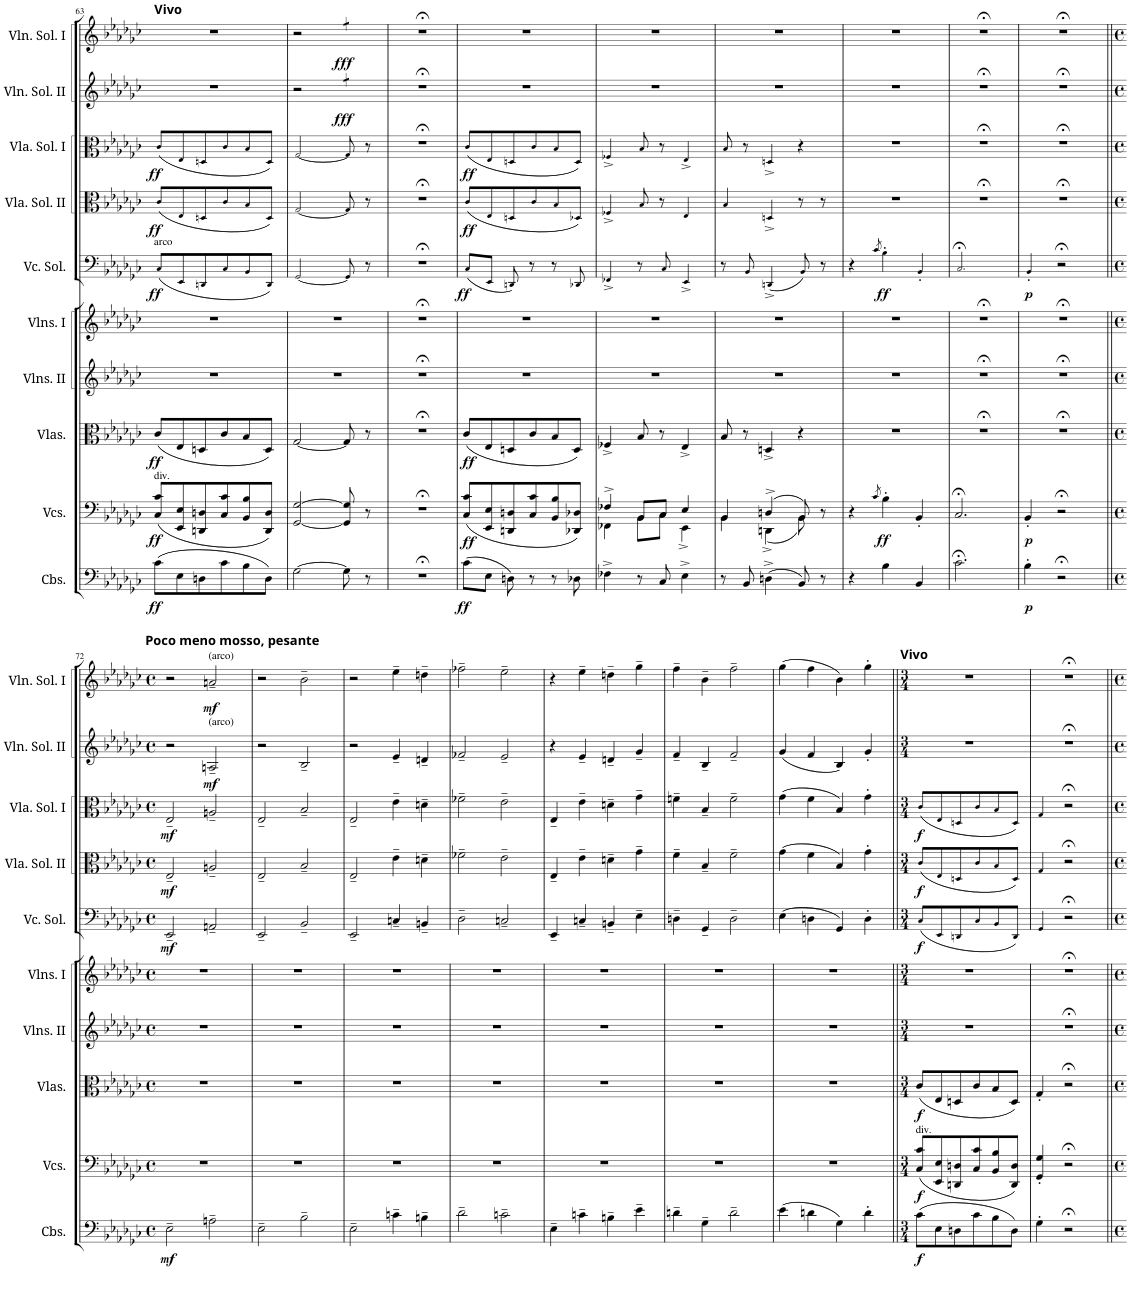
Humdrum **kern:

**kern	**dynam	**kern	**dynam	**kern	**dynam	**kern	**kern	**kern	**dynam	**kern	**dynam	**kern	**dynam	**kern	**dynam	**kern	**dynam
*part10	*part10	*part9	*part9	*part8	*part8	*part7	*part6	*part5	*part5	*part4	*part4	*part3	*part3	*part2	*part2	*part1	*part1
*staff10	*staff10	*staff9	*staff9	*staff8	*staff8	*staff7	*staff6	*staff5	*staff5	*staff4	*staff4	*staff3	*staff3	*staff2	*staff2	*staff1	*staff1
*I"Contrabasses	*	*I"Violoncellos	*	*I"Violas	*	*I"Violins II	*I"Violins I	*I"Violoncello Solo	*	*I"Viola Solo II	*	*I"Viola Solo I	*	*I"Violin Solo II	*	*I"Violin Solo I	*
*I'Cbs.	*	*I'Vcs.	*	*I'Vlas.	*	*I'Vlns. II	*I'Vlns. I	*I'Vc. Sol.	*	*I'Vla. Sol. II	*	*I'Vla. Sol. I	*	*I'Vln. Sol. II	*	*I'Vln. Sol. I	*
!!LO:PB:g=z
*clefF4	*	*clefF4	*	*clefC3	*	*clefG2	*clefG2	*clefF4	*	*clefC3	*	*clefC3	*	*clefG2	*	*clefG2	*
*Trd7c12	*	*	*	*	*	*	*	*	*	*	*	*	*	*	*	*	*
*k[b-e-a-d-g-c-]	*	*k[b-e-a-d-g-c-]	*	*k[b-e-a-d-g-c-]	*	*k[b-e-a-d-g-c-]	*k[b-e-a-d-g-c-]	*k[b-e-a-d-g-c-]	*	*k[b-e-a-d-g-c-]	*	*k[b-e-a-d-g-c-]	*	*k[b-e-a-d-g-c-]	*	*k[b-e-a-d-g-c-]	*
*M3/4	*	*M3/4	*	*M3/4	*	*M3/4	*M3/4	*M3/4	*	*M3/4	*	*M3/4	*	*M3/4	*	*M3/4	*
=63	=63	=63	=63	=63	=63	=63	=63	=63	=63	=63	=63	=63	=63	=63	=63	=63	=63
!	!	!	!	!	!	!	!	!	!	!	!	!	!	!	!	!LO:TX:a:B:t=Vivo	!
!	!	!	!	!	!	!	!	!LO:TX:a:t=arco	!	!	!	!	!	!	!	!	!
!	!	!LO:TX:a:t=div.	!	!	!	!	!	!	!	!	!	!	!	!	!	!	!
!	!LO:DY:b	!	!LO:DY:b	!	!LO:DY:b	!	!	!	!LO:DY:b	!	!LO:DY:b	!	!LO:DY:b	!	!	!	!
(8c-\L	ff	(8C-/ 8c-/L	ff	(8c-/L	ff	2.r	2.r	(8C-/L	ff	(8c-/L	ff	(8c-/L	ff	2.r	.	2.r	.
8E-\	.	8EE-/ 8E-/	.	8E-/	.	.	.	8EE-/	.	8E-/	.	8E-/	.	.	.	.	.
8Dn\	.	8DDn/ 8Dn/	.	8Dn/	.	.	.	8DDn/	.	8Dn/	.	8Dn/	.	.	.	.	.
8c-\	.	8C-/ 8c-/	.	8c-/	.	.	.	8C-/	.	8c-/	.	8c-/	.	.	.	.	.
8B-\	.	8BB-/ 8B-/	.	8B-/	.	.	.	8BB-/	.	8B-/	.	8B-/	.	.	.	.	.
8D\J)	.	8DD/ 8D/J)	.	8D/J)	.	.	.	8DD/J)	.	8D/J)	.	8D/J)	.	.	.	.	.
=64	=64	=64	=64	=64	=64	=64	=64	=64	=64	=64	=64	=64	=64	=64	=64	=64	=64
[2G-\	.	[2GG-/ [2G-/	.	[2G-/	.	2.r	2.r	2GG-/	.	2G-/	.	2G-/	.	2r	.	2r	.
!	!	!	!	!	!	!	!	!	!	!	!	!	!	!	!LO:DY:b	!	!LO:DY:b
8G-\]	.	8GG-/] 8G-/]	.	8G-/]	.	.	.	8GG-/	.	8G-/	.	8G-/	.	4ryy	fff	4ryy	fff
8r	.	8r	.	8r	.	.	.	8r	.	8r	.	8r	.	.	.	.	.
=65	=65	=65	=65	=65	=65	=65	=65	=65	=65	=65	=65	=65	=65	=65	=65	=65	=65
2.r;<	.	2.r;<	.	2.r;<	.	2.r;<	2.r;<	2.r;<	.	2.r;<	.	2.r;<	.	2.r;<	.	2.r;<	.
=66	=66	=66	=66	=66	=66	=66	=66	=66	=66	=66	=66	=66	=66	=66	=66	=66	=66
!	!LO:DY:b	!	!LO:DY:b	!	!LO:DY:b	!	!	!	!LO:DY:b	!	!LO:DY:b	!	!LO:DY:b	!	!	!	!
(8c-\L	ff	(8C-/ 8c-/L	ff	(8c-/L	ff	2.r	2.r	(8C-/L	ff	(8c-/L	ff	(8c-/L	ff	2.r	.	2.r	.
8E-\J	.	8EE-/ 8E-/	.	8E-/	.	.	.	8EE-/J	.	8E-/	.	8E-/	.	.	.	.	.
8Dn\)	.	8DDn/ 8Dn/	.	8Dn/	.	.	.	8DDn/)	.	8Dn/	.	8Dn/	.	.	.	.	.
8r	.	8C-/ 8c-/	.	8c-/	.	.	.	8r	.	8c-/	.	8c-/	.	.	.	.	.
8r	.	8BB-/ 8B-/	.	8B-/	.	.	.	8r	.	8B-/	.	8B-/	.	.	.	.	.
8D-X\	.	8DD-X/ 8D-X/J)	.	8D/J)	.	.	.	8DD-X/	.	8D-X/J)	.	8D/J)	.	.	.	.	.
=67	=67	=67	=67	=67	=67	=67	=67	=67	=67	=67	=67	=67	=67	=67	=67	=67	=67
*	*	*^	*	*	*	*	*	*	*	*	*	*	*	*	*	*	*
4F-X^\	.	4F-X^/	4FF-X\	.	4F-X^/	.	2.r	2.r	4FF-X^/	.	4F-X^/	.	4F-X^/	.	2.r	.	2.r	.
8r	.	8BB-/L	8BB-\L	.	8B-/	.	.	.	8r	.	8B-/	.	8B-/	.	.	.	.	.
8C-/	.	8C-/J	8C-\J	.	8r	.	.	.	8C-/	.	8r	.	8r	.	.	.	.	.
4E-^\	.	4E-/	4EE-^\	.	4E-^/	.	.	.	4EE-^/	.	4E-/	.	4E-^/	.	.	.	.	.
=68	=68	=68	=68	=68	=68	=68	=68	=68	=68	=68	=68	=68	=68	=68	=68	=68	=68	=68
8r	.	4BB-/	4BB-\	.	8B-/	.	2.r	2.r	8r	.	4B-/	.	8B-/	.	2.r	.	2.r	.
8BB-/	.	.	.	.	8r	.	.	.	8BB-/	.	.	.	8r	.	.	.	.	.
(4Dn^\	.	(4Dn^/	(4DDn^\	.	4Dn^/	.	.	.	(4DDn^/	.	4Dn^/	.	4Dn^/	.	.	.	.	.
8BB-/)	.	8BB-/)	8BB-\)	.	4r	.	.	.	8BB-/)	.	8r	.	4r	.	.	.	.	.
8r	.	8r	8ryy	.	.	.	.	.	8r	.	8r	.	.	.	.	.	.	.
*	*	*v	*v	*	*	*	*	*	*	*	*	*	*	*	*	*	*	*
=69	=69	=69	=69	=69	=69	=69	=69	=69	=69	=69	=69	=69	=69	=69	=69	=69	=69
4r	.	4r	.	2.r	.	2.r	2.r	4r	.	2.r	.	2.r	.	2.r	.	2.r	.
.	.	8qc-/	.	.	.	.	.	8qc-/	.	.	.	.	.	.	.	.	.
!	!	!	!LO:DY:b	!	!	!	!	!	!LO:DY:b	!	!	!	!	!	!	!	!
4B-\	.	4B-'\	ff	.	.	.	.	4B-'!\	ff	.	.	.	.	.	.	.	.
4BB-/	.	4BB-'/	.	.	.	.	.	4BB-'!/	.	.	.	.	.	.	.	.	.
=70	=70	=70	=70	=70	=70	=70	=70	=70	=70	=70	=70	=70	=70	=70	=70	=70	=70
2.c-;<\	.	2.C-;</	.	2.r;<	.	2.r;<	2.r;<	2.C-;<!/	.	2.r;<	.	2.r;<	.	2.r;<	.	2.r;<	.
=71	=71	=71	=71	=71	=71	=71	=71	=71	=71	=71	=71	=71	=71	=71	=71	=71	=71
!	!LO:DY:b	!	!LO:DY:b	!	!	!	!	!	!LO:DY:b	!	!	!	!	!	!	!	!
4B-'\	p	4BB-'/	p	2.r;<	.	2.r;<	2.r;<	4BB-'!/	p	2.r;<	.	2.r;<	.	2.r;<	.	2.r;<	.
2r;<	.	2r;<	.	.	.	.	.	2r;<	.	.	.	.	.	.	.	.	.
!!LO:LB:g=z
=72||	=72||	=72||	=72||	=72||	=72||	=72||	=72||	=72||	=72||	=72||	=72||	=72||	=72||	=72||	=72||	=72||	=72||
*M4/4	*	*M4/4	*	*M4/4	*	*M4/4	*M4/4	*M4/4	*	*M4/4	*	*M4/4	*	*M4/4	*	*M4/4	*
*met(c)	*	*met(c)	*	*met(c)	*	*met(c)	*met(c)	*met(c)	*	*met(c)	*	*met(c)	*	*met(c)	*	*met(c)	*
!	!	!	!	!	!	!	!	!	!	!	!	!	!	!	!	!LO:TX:a:B:t=Poco meno mosso, pesante	!
!	!LO:DY:b	!	!	!	!	!	!	!	!LO:DY:b	!	!LO:DY:b	!	!LO:DY:b	!	!	!	!
2E-~\	mf	1r	.	1r	.	1r	1r	2EE-~/	mf	2E-~/	mf	2E-~/	mf	2r	.	2r	.
!	!	!	!	!	!	!	!	!	!	!	!	!	!	!	!	!LO:TX:a:t=(arco)	!
!	!	!	!	!	!	!	!	!	!	!	!	!	!	!LO:TX:a:t=(arco)	!	!	!
!	!	!	!	!	!	!	!	!	!	!	!	!	!	!	!LO:DY:b	!	!LO:DY:b
2An~\	.	.	.	.	.	.	.	2AAn~/	.	2An~/	.	2An~/	.	2An~/	mf	2an~/	mf
=73	=73	=73	=73	=73	=73	=73	=73	=73	=73	=73	=73	=73	=73	=73	=73	=73	=73
2E-~\	.	1r	.	1r	.	1r	1r	2EE-~/	.	2E-~/	.	2E-~/	.	2r	.	2r	.
2B-~\	.	.	.	.	.	.	.	2BB-~/	.	2B-~/	.	2B-~/	.	2B-~/	.	2b-~\	.
=74	=74	=74	=74	=74	=74	=74	=74	=74	=74	=74	=74	=74	=74	=74	=74	=74	=74
2E-~\	.	1r	.	1r	.	1r	1r	2EE-~/	.	2E-~/	.	2E-~/	.	2r	.	2r	.
4cn~\	.	.	.	.	.	.	.	4Cn~/	.	4e-~\	.	4e-~\	.	4e-~/	.	4ee-~\	.
4Bn~\	.	.	.	.	.	.	.	4BBn~/	.	4dn~\	.	4dn~\	.	4dn~/	.	4ddn~\	.
=75	=75	=75	=75	=75	=75	=75	=75	=75	=75	=75	=75	=75	=75	=75	=75	=75	=75
2d-~\	.	1r	.	1r	.	1r	1r	2D-~\	.	2f-X~\	.	2f-X~\	.	2f-X~/	.	2ff-X~\	.
2cn~\	.	.	.	.	.	.	.	2Cn~/	.	2e-~\	.	2e-~\	.	2e-~/	.	2ee-~\	.
=76	=76	=76	=76	=76	=76	=76	=76	=76	=76	=76	=76	=76	=76	=76	=76	=76	=76
4E-~\	.	1r	.	1r	.	1r	1r	4EE-~/	.	4E-~/	.	4E-~/	.	4r	.	4r	.
4cn~\	.	.	.	.	.	.	.	4Cn~/	.	4e-~\	.	4e-~\	.	4e-~/	.	4ee-~\	.
4Bn~\	.	.	.	.	.	.	.	4BBn~/	.	4dn~\	.	4dn~\	.	4dn~/	.	4ddn~\	.
4e-~\	.	.	.	.	.	.	.	4E-~\	.	4g-~\	.	4g-~\	.	4g-~/	.	4gg-~\	.
=77	=77	=77	=77	=77	=77	=77	=77	=77	=77	=77	=77	=77	=77	=77	=77	=77	=77
4dn~\	.	1r	.	1r	.	1r	1r	4Dn~\	.	4f~\	.	4fn~\	.	4f~/	.	4ff~\	.
4G-~\	.	.	.	.	.	.	.	4GG-~/	.	4B-~/	.	4B-~/	.	4B-~/	.	4b-~\	.
2d~\	.	.	.	.	.	.	.	2D~\	.	2f~\	.	2f~\	.	2f~/	.	2ff~\	.
=78	=78	=78	=78	=78	=78	=78	=78	=78	=78	=78	=78	=78	=78	=78	=78	=78	=78
(4e-\	.	1r	.	1r	.	1r	1r	(4E-\	.	(4g-\	.	(4g-\	.	(4g-/	.	(4gg-\	.
4dn\	.	.	.	.	.	.	.	4Dn\	.	4f\	.	4f\	.	4f/	.	4ff\	.
4G-\)	.	.	.	.	.	.	.	4GG-/)	.	4B-/)	.	4B-/)	.	4B-/)	.	4b-\)	.
4d'\	.	.	.	.	.	.	.	4D'\	.	4g-'\	.	4g-'\	.	4g-'/	.	4gg-'\	.
=79||	=79||	=79||	=79||	=79||	=79||	=79||	=79||	=79||	=79||	=79||	=79||	=79||	=79||	=79||	=79||	=79||	=79||
*M3/4	*	*M3/4	*	*M3/4	*	*M3/4	*M3/4	*M3/4	*	*M3/4	*	*M3/4	*	*M3/4	*	*M3/4	*
!	!	!	!	!	!	!	!	!	!	!	!	!	!	!	!	!LO:TX:a:B:t=Vivo	!
!	!	!LO:TX:a:t=div.	!	!	!	!	!	!	!	!	!	!	!	!	!	!	!
!	!LO:DY:b	!	!LO:DY:b	!	!LO:DY:b	!	!	!	!LO:DY:b	!	!LO:DY:b	!	!LO:DY:b	!	!	!	!
(8c-\L	f	(8C-/ 8c-/L	f	(8c-/L	f	2.r	2.r	(8C-/L	f	(8c-/L	f	(8c-/L	f	2.r	.	2.r	.
8E-\	.	8EE-/ 8E-/	.	8E-/	.	.	.	8EE-/	.	8E-/	.	8E-/	.	.	.	.	.
8Dn\	.	8DDn/ 8Dn/	.	8Dn/	.	.	.	8DDn/	.	8Dn/	.	8Dn/	.	.	.	.	.
8c-\	.	8C-/ 8c-/	.	8c-/	.	.	.	8C-/	.	8c-/	.	8c-/	.	.	.	.	.
8B-\	.	8BB-/ 8B-/	.	8B-/	.	.	.	8BB-/	.	8B-/	.	8B-/	.	.	.	.	.
8D\J)	.	8DD/ 8D/J)	.	8D/J)	.	.	.	8DD/J)	.	8D/J)	.	8D/J)	.	.	.	.	.
=80	=80	=80	=80	=80	=80	=80	=80	=80	=80	=80	=80	=80	=80	=80	=80	=80	=80
4G-'\	.	4GG-/' 4G-/'	.	4G-'/	.	2.r;<	2.r;<	4GG-/	.	4G-/	.	4G-/	.	2.r;<	.	2.r;<	.
2r;<	.	2r;<	.	2r;<	.	.	.	2r;<	.	2r;<	.	2r;<	.	.	.	.	.
=||	=||	=||	=||	=||	=||	=||	=||	=||	=||	=||	=||	=||	=||	=||	=||	=||	=||
*-	*-	*-	*-	*-	*-	*-	*-	*-	*-	*-	*-	*-	*-	*-	*-	*-	*-
